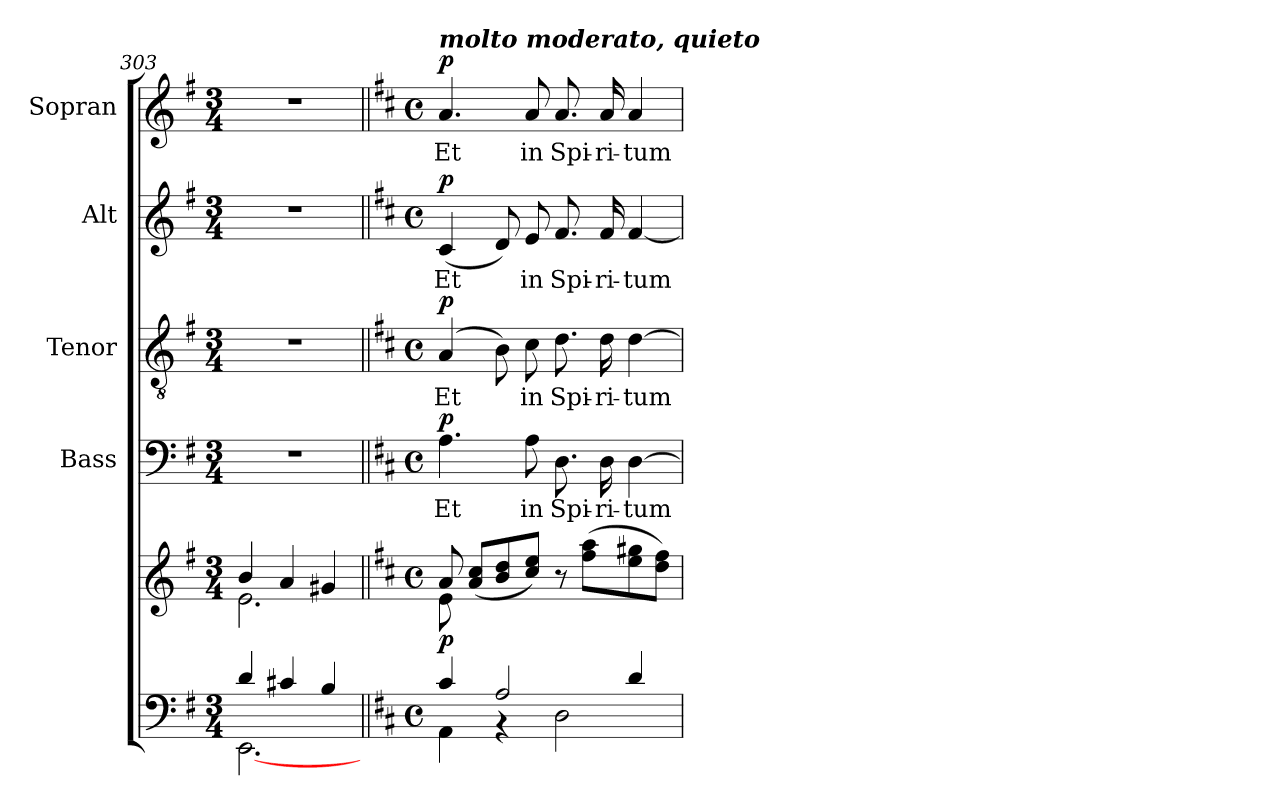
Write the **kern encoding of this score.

**kern	**kern	**dynam	**kern	**text	**dynam	**kern	**text	**dynam	**kern	**text	**dynam	**kern	**text	**dynam
*part5	*part5	*part5	*part4	*part4	*part4	*part3	*part3	*part3	*part2	*part2	*part2	*part1	*part1	*part1
*staff6	*staff5	*staff5/6	*staff4	*staff4	*staff4	*staff3	*staff3	*staff3	*staff2	*staff2	*staff2	*staff1	*staff1	*staff1
*	*	*	*I"Bass	*	*	*I"Tenor	*	*	*I"Alt	*	*	*I"Sopran	*	*
*	*	*	*I'B.	*	*	*I'T.	*	*	*I'A.	*	*	*I'S.	*	*
*clefF4	*clefG2	*	*clefF4	*	*	*clefGv2	*	*	*clefG2	*	*	*clefG2	*	*
*k[f#]	*k[f#]	*	*k[f#]	*	*	*k[f#]	*	*	*k[f#]	*	*	*k[f#]	*	*
*G:	*G:	*	*G:	*	*	*G:	*	*	*G:	*	*	*G:	*	*
*M3/4	*M3/4	*	*M3/4	*	*	*M3/4	*	*	*M3/4	*	*	*M3/4	*	*
=303	=303	=303	=303	=303	=303	=303	=303	=303	=303	=303	=303	=303	=303	=303
*^	*^	*	*	*	*	*	*	*	*	*	*	*	*	*
4d/	[<2.EE\	4b/	2.e\	.	2.r	.	.	2.r	.	.	2.r	.	.	2.r	.	.
4c#X/	.	4a/	.	.	.	.	.	.	.	.	.	.	.	.	.	.
4B/	.	4g#X/	.	.	.	.	.	.	.	.	.	.	.	.	.	.
=304||	=304||	=304||	=304||	=304||	=304||	=304||	=304||	=304||	=304||	=304||	=304||	=304||	=304||	=304||	=304||	=304||
*k[f#c#]	*	*k[f#c#]	*	*	*k[f#c#]	*	*	*k[f#c#]	*	*	*k[f#c#]	*	*	*k[f#c#]	*	*
*D:	*	*D:	*	*	*D:	*	*	*D:	*	*	*D:	*	*	*D:	*	*
*M4/4	*	*M4/4	*	*	*M4/4	*	*	*M4/4	*	*	*M4/4	*	*	*M4/4	*	*
*met(c)	*	*met(c)	*	*	*met(c)	*	*	*met(c)	*	*	*met(c)	*	*	*met(c)	*	*
!	!	!	!	!	!	!	!	!	!	!	!	!	!	!LO:TX:a:Bi:t=molto moderato, quieto	!	!
!	!	!	!	!LO:DY:b	!	!LO:LY:b	!LO:DY:a	!	!LO:LY:b	!LO:DY:a	!	!LO:LY:b	!LO:DY:a	!	!LO:LY:b	!LO:DY:a
4c#/	4AA\	8a/	8e\	p	4.A\	Et	p	(4A/	Et	p	(<4c#/	Et	p	4.a/	Et	p
.	.	(>8a/ 8cc#/L	8ryy	.	.	.	.	.	.	.	.	.	.	.	.	.
2A/	4rBB	8b/ 8dd/	2.ryy	.	.	.	.	8B\)	.	.	8d/)	.	.	.	.	.
!	!	!	!	!	!	!LO:LY:b	!	!	!LO:LY:b	!	!	!LO:LY:b	!	!	!LO:LY:b	!
.	.	8cc#/ 8ee/J)	.	.	8A\	in	.	8c#\	in	.	8e/	in	.	8a/	in	.
!	!	!	!	!	!	!LO:LY:b	!	!	!LO:LY:b	!	!	!LO:LY:b	!	!	!LO:LY:b	!
.	2D\	8r	.	.	8.D\	Spi-	.	8.d\	Spi-	.	8.f#/	Spi-	.	8.a/	Spi-	.
.	.	(>8ff#\ 8aa\L	.	.	.	.	.	.	.	.	.	.	.	.	.	.
!	!	!	!	!	!	!LO:LY:b	!	!	!LO:LY:b	!	!	!LO:LY:b	!	!	!LO:LY:b	!
.	.	.	.	.	16D\	-ri-	.	16d\	-ri-	.	16f#/	-ri-	.	16a/	-ri-	.
!	!	!	!	!	!	!LO:LY:b	!	!	!LO:LY:b	!	!	!LO:LY:b	!	!	!LO:LY:b	!
4d/	.	8ee\ 8gg#X\	.	.	[4D\	-tum	.	[4d\	-tum	.	[4f#/	-tum	.	4a/	-tum	.
.	.	8dd\ 8ff#\J)	.	.	.	.	.	.	.	.	.	.	.	.	.	.
*v	*v	*	*	*	*	*	*	*	*	*	*	*	*	*	*	*
*	*v	*v	*	*	*	*	*	*	*	*	*	*	*	*	*
=	=	=	=	=	=	=	=	=	=	=	=	=	=	=
*-	*-	*-	*-	*-	*-	*-	*-	*-	*-	*-	*-	*-	*-	*-
